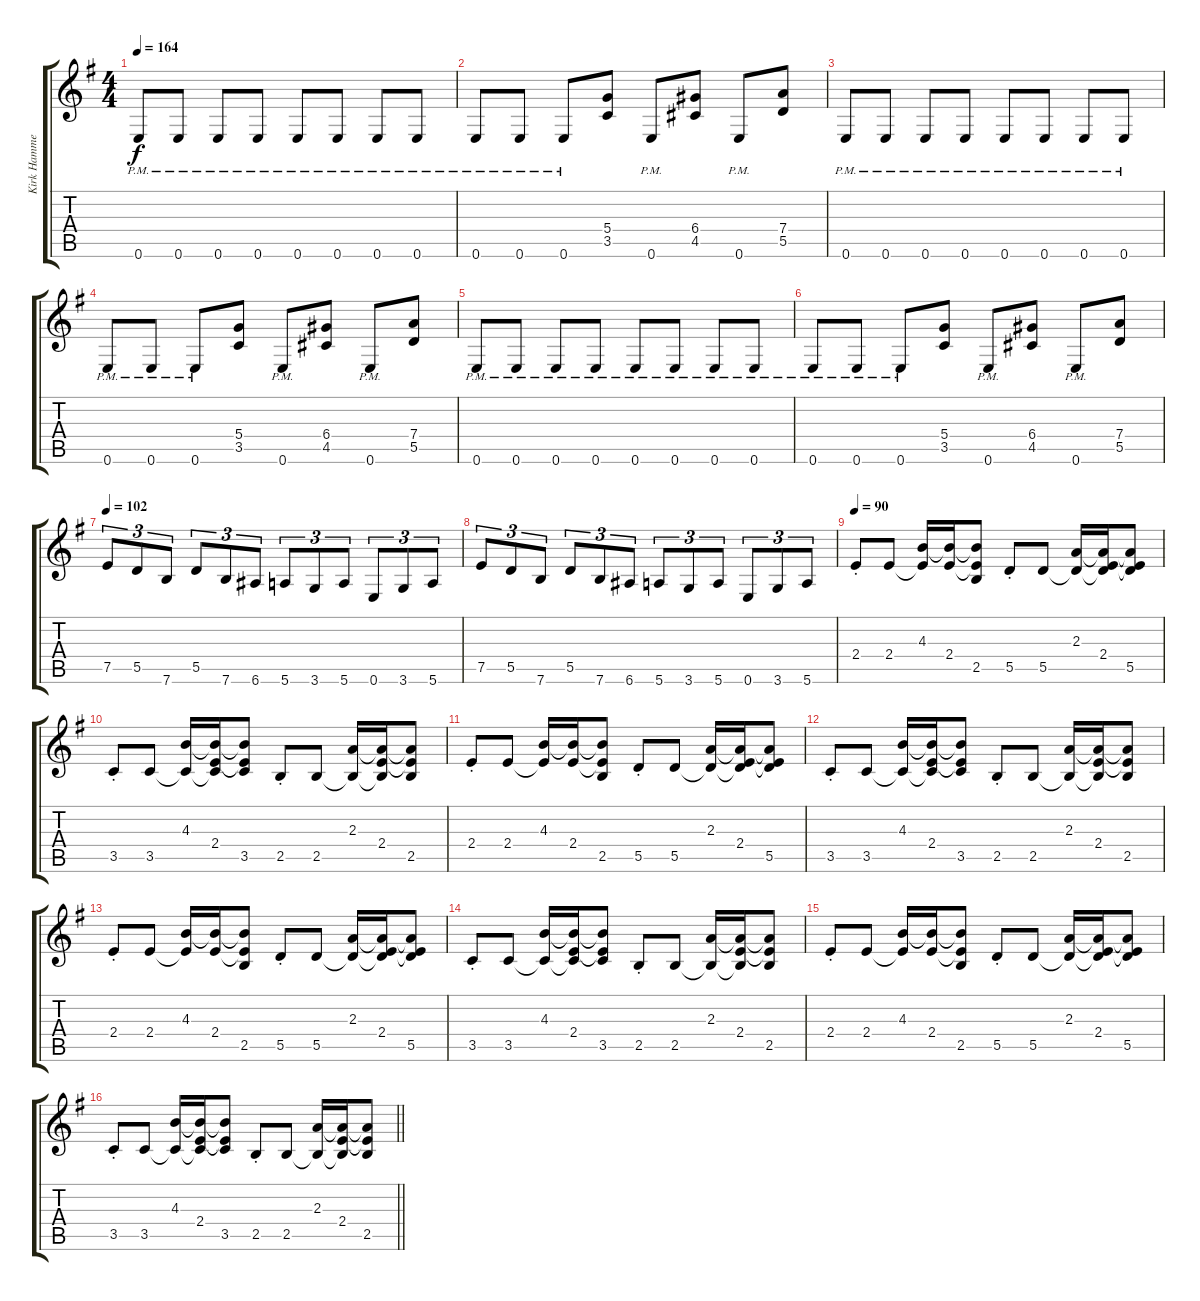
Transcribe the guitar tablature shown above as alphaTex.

\track ("Kirk Hammet" "Kirk Hamme") {instrument distortionguitar}
\staff {score tabs}
\tuning (E4 B3 G3 D3 A2 E2) {hide}
\ts (4 4)
\tempo 164
\clef g2
\ks eminor
0.6{pm}.8{dy f} 0.6{pm}.8 0.6{pm}.8 0.6{pm}.8 0.6{pm}.8 0.6{pm}.8 0.6{pm}.8 0.6{pm}.8 |
0.6{pm}.8 0.6{pm}.8 0.6{pm}.8 (5.4 3.5).8 0.6{pm}.8 (6.4 4.5).8 0.6{pm}.8 (7.4 5.5).8 |
0.6{pm}.8 0.6{pm}.8 0.6{pm}.8 0.6{pm}.8 0.6{pm}.8 0.6{pm}.8 0.6{pm}.8 0.6{pm}.8 |
0.6{pm}.8 0.6{pm}.8 0.6{pm}.8 (5.4 3.5).8 0.6{pm}.8 (6.4 4.5).8 0.6{pm}.8 (7.4 5.5).8 |
0.6{pm}.8 0.6{pm}.8 0.6{pm}.8 0.6{pm}.8 0.6{pm}.8 0.6{pm}.8 0.6{pm}.8 0.6{pm}.8 |
0.6{pm}.8 0.6{pm}.8 0.6{pm}.8 (5.4 3.5).8 0.6{pm}.8 (6.4 4.5).8 0.6{pm}.8 (7.4 5.5).8 |
\tempo 102
7.5.8{tu (3 2)} 5.5.8{tu (3 2)} 7.6.8{tu (3 2)} 5.5.8{tu (3 2)} 7.6.8{tu (3 2)} 6.6.8{tu (3 2)} 5.6.8{tu (3 2)} 3.6.8{tu (3 2)} 5.6.8{tu (3 2)} 0.6.8{tu (3 2)} 3.6.8{tu (3 2)} 5.6.8{tu (3 2)} |
7.5.8{tu (3 2)} 5.5.8{tu (3 2)} 7.6.8{tu (3 2)} 5.5.8{tu (3 2)} 7.6.8{tu (3 2)} 6.6.8{tu (3 2)} 5.6.8{tu (3 2)} 3.6.8{tu (3 2)} 5.6.8{tu (3 2)} 0.6.8{tu (3 2)} 3.6.8{tu (3 2)} 5.6.8{tu (3 2)} |
\tempo 90
2.4{st}.8{volume 10} 2.4.8 (4.3 2.4{t}).16 (4.3{t} 2.4).16 (4.3{t} 2.4{t} 2.5).8 5.5{st}.8 5.5.8 (2.3 5.5{t}).16 (2.3{t} 2.4 5.5{t}).16 (2.3{t} 2.4{t} 5.5).8 |
3.5{st}.8 3.5.8 (4.3 3.5{t}).16 (4.3{t} 2.4 3.5{t}).16 (4.3{t} 2.4{t} 3.5).8 2.5{st}.8 2.5.8 (2.3 2.5{t}).16 (2.3{t} 2.4 2.5{t}).16 (2.3{t} 2.4{t} 2.5).8 |
2.4{st}.8 2.4.8 (4.3 2.4{t}).16 (4.3{t} 2.4).16 (4.3{t} 2.4{t} 2.5).8 5.5{st}.8 5.5.8 (2.3 5.5{t}).16 (2.3{t} 2.4 5.5{t}).16 (2.3{t} 2.4{t} 5.5).8 |
3.5{st}.8 3.5.8 (4.3 3.5{t}).16 (4.3{t} 2.4 3.5{t}).16 (4.3{t} 2.4{t} 3.5).8 2.5{st}.8 2.5.8 (2.3 2.5{t}).16 (2.3{t} 2.4 2.5{t}).16 (2.3{t} 2.4{t} 2.5).8 |
2.4{st}.8 2.4.8 (4.3 2.4{t}).16 (4.3{t} 2.4).16 (4.3{t} 2.4{t} 2.5).8 5.5{st}.8 5.5.8 (2.3 5.5{t}).16 (2.3{t} 2.4 5.5{t}).16 (2.3{t} 2.4{t} 5.5).8 |
3.5{st}.8 3.5.8 (4.3 3.5{t}).16 (4.3{t} 2.4 3.5{t}).16 (4.3{t} 2.4{t} 3.5).8 2.5{st}.8 2.5.8 (2.3 2.5{t}).16 (2.3{t} 2.4 2.5{t}).16 (2.3{t} 2.4{t} 2.5).8 |
2.4{st}.8 2.4.8 (4.3 2.4{t}).16 (4.3{t} 2.4).16 (4.3{t} 2.4{t} 2.5).8 5.5{st}.8 5.5.8 (2.3 5.5{t}).16 (2.3{t} 2.4 5.5{t}).16 (2.3{t} 2.4{t} 5.5).8 |
\barLineRight lightlight
3.5{st}.8 3.5.8 (4.3 3.5{t}).16 (4.3{t} 2.4 3.5{t}).16 (4.3{t} 2.4{t} 3.5).8 2.5{st}.8 2.5.8 (2.3 2.5{t}).16 (2.3{t} 2.4 2.5{t}).16 (2.3{t} 2.4{t} 2.5).8
